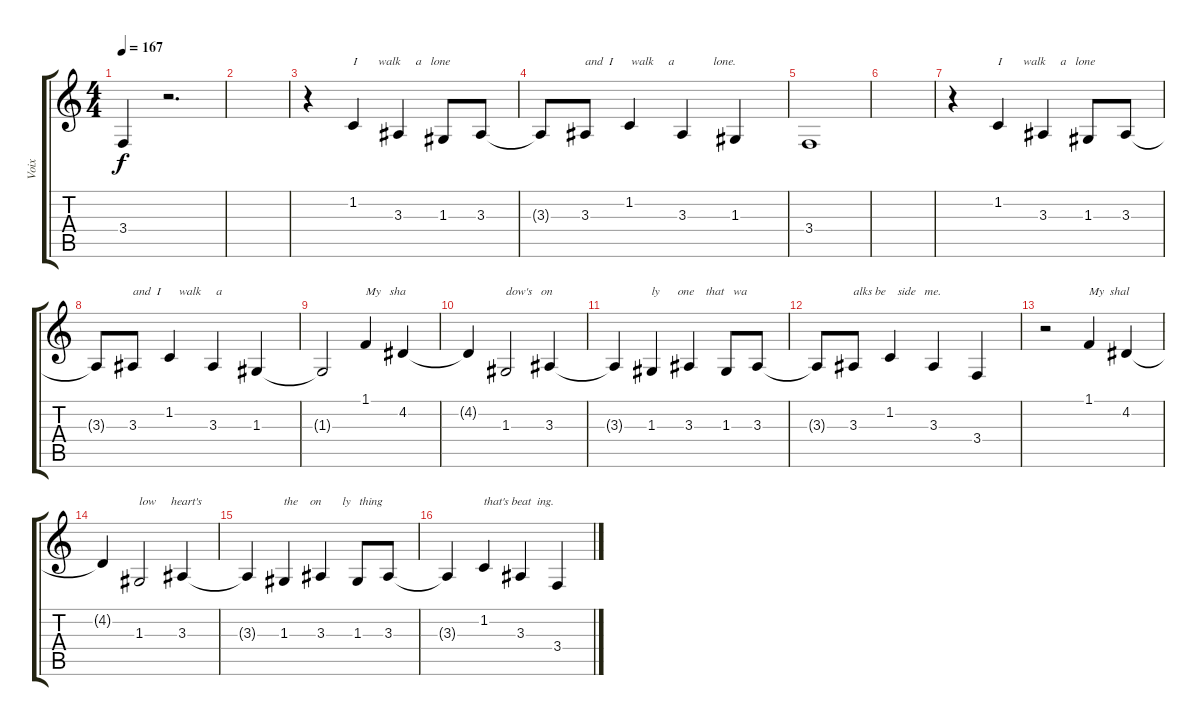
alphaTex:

\track ("Voix" "Voix") {instrument flute}
\staff {score tabs}
\tuning (E4 B3 G3 D3 A2 E2) {hide}
\ts (4 4)
\tempo 167
\clef g2
\ks c
3.4{t}.4{dy f} r.2{d} |
|
r.4 1.2.4{txt "I       walk     a   lone"} 3.3.4 1.3.8 3.3.8 |
3.3{t}.8 3.3.8{txt "and  I      walk     a             lone."} 1.2.4 3.3.4 1.3.4 |
3.4.1 |
|
r.4 1.2.4{txt "I       walk     a   lone"} 3.3.4 1.3.8 3.3.8 |
3.3{t}.8 3.3.8{txt "and  I      walk     a"} 1.2.4 3.3.4 1.3.4 |
1.3{t}.2 1.1.4{txt "My   sha"} 4.2.4 |
4.2{t}.4 1.3.2{txt "dow's   on"} 3.3.4 |
3.3{t}.4 1.3.4{txt "ly      one    that   wa"} 3.3.4 1.3.8 3.3.8 |
3.3{t}.8 3.3.8{txt "alks be    side   me."} 1.2.4 3.3.4 3.4.4 |
r.2 1.1.4{txt "My  shal"} 4.2.4 |
4.2{t}.4 1.3.2{txt "low     heart's"} 3.3.4 |
3.3{t}.4 1.3.4{txt "the    on       ly   thing"} 3.3.4 1.3.8 3.3.8 |
3.3{t}.4 1.2.4{txt "that's beat  ing."} 3.3.4 3.4.4
